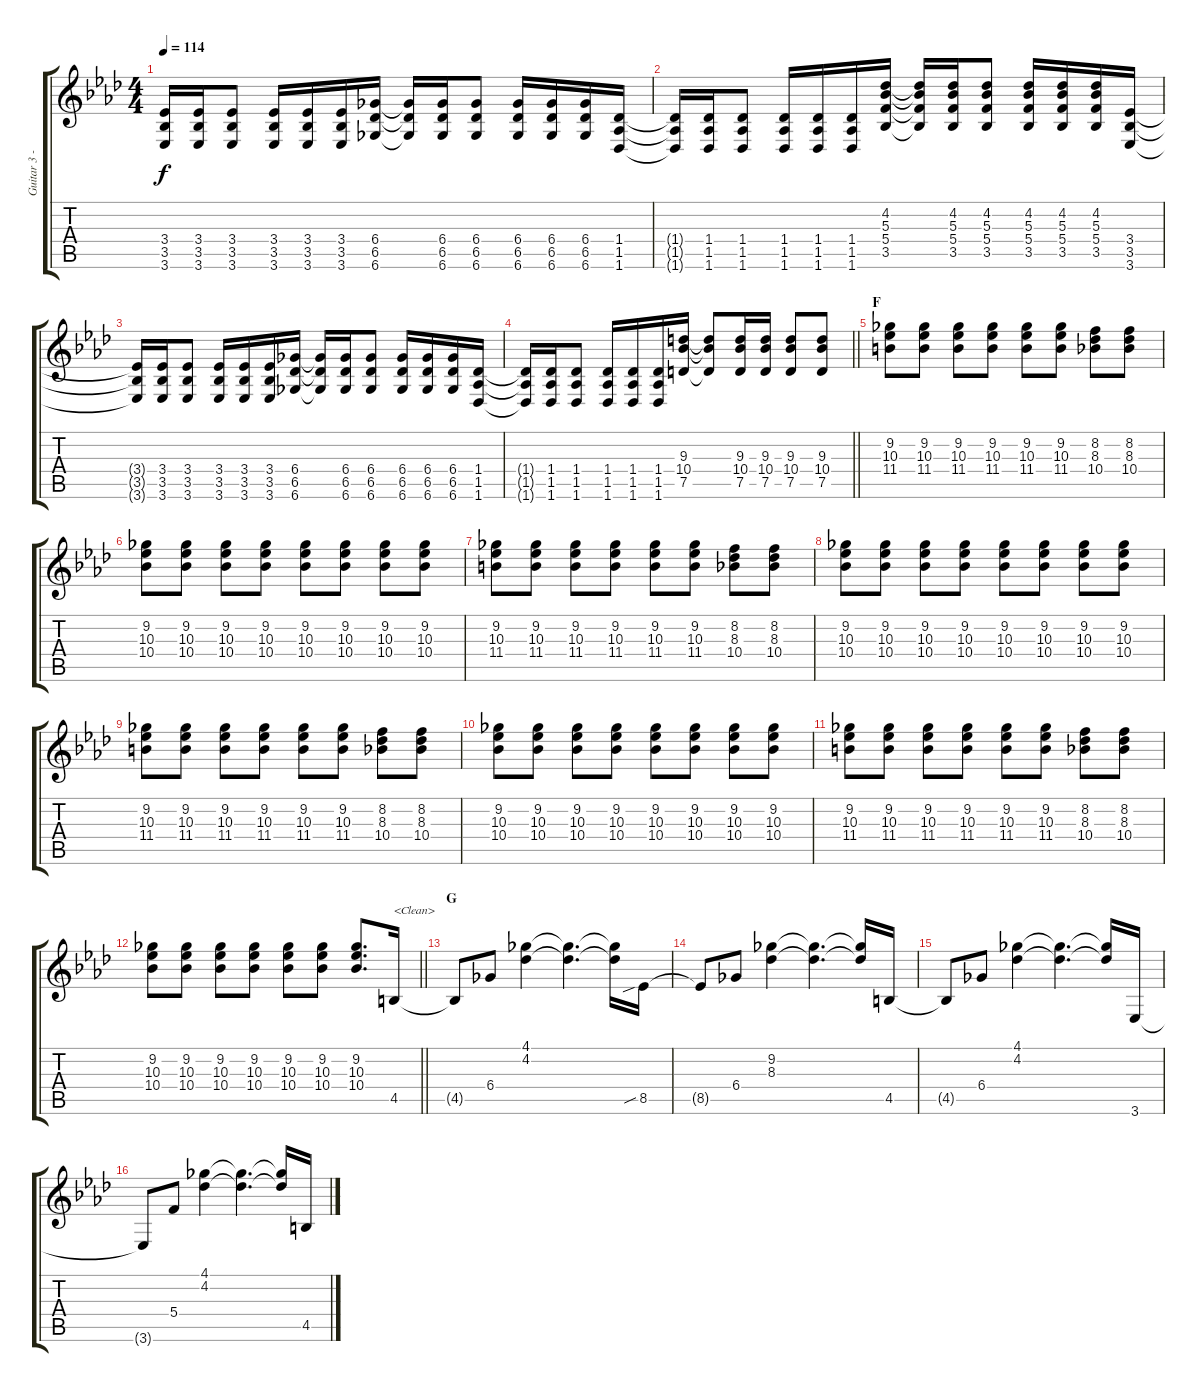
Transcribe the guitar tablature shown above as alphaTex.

\track ("Guitar 3 - Aoi" "Guitar 3 -") {instrument distortionguitar}
\staff {score tabs}
\tuning (D4 A3 F3 C3 G2 C2) {hide}
\ts (4 4)
\tempo 114
\clef g2
\ks ab
(3.4{t} 3.5{t} 3.6{t}).16{dy f} (3.4 3.5 3.6).16 (3.4 3.5 3.6).8 (3.4 3.5 3.6).16 (3.4 3.5 3.6).16 (3.4 3.5 3.6).16 (6.4 6.5 6.6).16 (6.4{t} 6.5{t} 6.6{t}).16 (6.4 6.5 6.6).16 (6.4 6.5 6.6).8 (6.4 6.5 6.6).16 (6.4 6.5 6.6).16 (6.4 6.5 6.6).16 (1.4 1.5 1.6).16 |
(1.4{t} 1.5{t} 1.6{t}).16 (1.4 1.5 1.6).16 (1.4 1.5 1.6).8 (1.4 1.5 1.6).16 (1.4 1.5 1.6).16 (1.4 1.5 1.6).16 (4.2 5.3 5.4 3.5).16 (4.2{t} 5.3{t} 5.4{t} 3.5{t}).16 (4.2 5.3 5.4 3.5).16 (4.2 5.3 5.4 3.5).8 (4.2 5.3 5.4 3.5).16 (4.2 5.3 5.4 3.5).16 (4.2 5.3 5.4 3.5).16 (3.4 3.5 3.6).16 |
(3.4{t} 3.5{t} 3.6{t}).16 (3.4 3.5 3.6).16 (3.4 3.5 3.6).8 (3.4 3.5 3.6).16 (3.4 3.5 3.6).16 (3.4 3.5 3.6).16 (6.4 6.5 6.6).16 (6.4{t} 6.5{t} 6.6{t}).16 (6.4 6.5 6.6).16 (6.4 6.5 6.6).8 (6.4 6.5 6.6).16 (6.4 6.5 6.6).16 (6.4 6.5 6.6).16 (1.4 1.5 1.6).16 |
\barLineRight lightlight
(1.4{t} 1.5{t} 1.6{t}).16 (1.4 1.5 1.6).16 (1.4 1.5 1.6).8 (1.4 1.5 1.6).16 (1.4 1.5 1.6).16 (1.4 1.5 1.6).16 (9.3 10.4 7.5).16 (9.3{t} 10.4{t} 7.5{t}).8 (9.3 10.4 7.5).16 (9.3 10.4 7.5).16 (9.3 10.4 7.5).8 (9.3 10.4 7.5).8 |
\section ("" "F")
(9.2 10.3 11.4).8 (9.2 10.3 11.4).8 (9.2 10.3 11.4).8 (9.2 10.3 11.4).8 (9.2 10.3 11.4).8 (9.2 10.3 11.4).8 (8.2 8.3 10.4).8 (8.2 8.3 10.4).8 |
(9.2 10.3 10.4).8 (9.2 10.3 10.4).8 (9.2 10.3 10.4).8 (9.2 10.3 10.4).8 (9.2 10.3 10.4).8 (9.2 10.3 10.4).8 (9.2 10.3 10.4).8 (9.2 10.3 10.4).8 |
(9.2 10.3 11.4).8 (9.2 10.3 11.4).8 (9.2 10.3 11.4).8 (9.2 10.3 11.4).8 (9.2 10.3 11.4).8 (9.2 10.3 11.4).8 (8.2 8.3 10.4).8 (8.2 8.3 10.4).8 |
(9.2 10.3 10.4).8 (9.2 10.3 10.4).8 (9.2 10.3 10.4).8 (9.2 10.3 10.4).8 (9.2 10.3 10.4).8 (9.2 10.3 10.4).8 (9.2 10.3 10.4).8 (9.2 10.3 10.4).8 |
(9.2 10.3 11.4).8 (9.2 10.3 11.4).8 (9.2 10.3 11.4).8 (9.2 10.3 11.4).8 (9.2 10.3 11.4).8 (9.2 10.3 11.4).8 (8.2 8.3 10.4).8 (8.2 8.3 10.4).8 |
(9.2 10.3 10.4).8 (9.2 10.3 10.4).8 (9.2 10.3 10.4).8 (9.2 10.3 10.4).8 (9.2 10.3 10.4).8 (9.2 10.3 10.4).8 (9.2 10.3 10.4).8 (9.2 10.3 10.4).8 |
(9.2 10.3 11.4).8 (9.2 10.3 11.4).8 (9.2 10.3 11.4).8 (9.2 10.3 11.4).8 (9.2 10.3 11.4).8 (9.2 10.3 11.4).8 (8.2 8.3 10.4).8 (8.2 8.3 10.4).8 |
\barLineRight lightlight
(9.2 10.3 10.4).8 (9.2 10.3 10.4).8 (9.2 10.3 10.4).8 (9.2 10.3 10.4).8 (9.2 10.3 10.4).8 (9.2 10.3 10.4).8 (9.2 10.3 10.4).8{d} 4.5.16{txt "<Clean>" instrument electricguitarclean} |
\section ("" "G")
4.5{t}.8 6.4.8 (4.1 4.2).4 (4.1{t} 4.2{t}).4{d} (4.1{t} 4.2{t}).16 8.5{sib}.16 |
8.5{t}.8 6.4.8 (9.2 8.3).4 (9.2{t} 8.3{t}).4{d} (9.2{t} 8.3{t}).16 4.5.16 |
4.5{t}.8 6.4.8 (4.1 4.2).4 (4.1{t} 4.2{t}).4{d} (4.1{t} 4.2{t}).16 3.6.16 |
3.6{t}.8 5.4.8 (4.1 4.2).4 (4.1{t} 4.2{t}).4{d} (4.1{t} 4.2{t}).16 4.5.16
